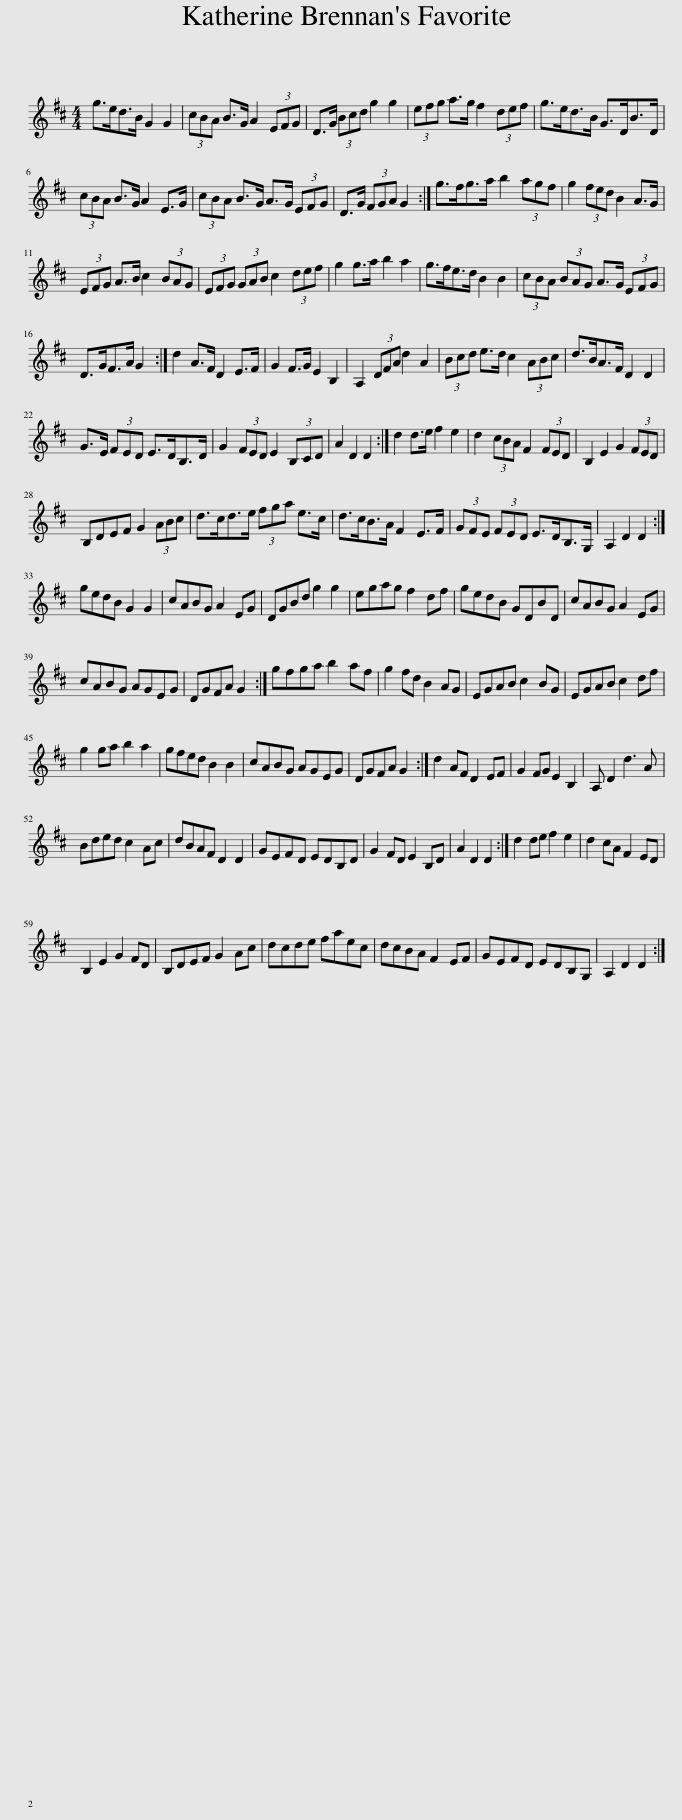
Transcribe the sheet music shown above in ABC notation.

X:1
L:1/8
M:4/4
I:linebreak $
K:D
V:1 treble
V:1
 g>ed>B G2 G2 | (3cBA B>G A2 (3EFG | D>G (3Bcd g2 g2 | (3efg a>g f2 (3def | g>ed>B G>DB>D |$ %5
 (3cBA B>G A2 E>G | (3cBA B>G A>G (3EFG | D>G (3FGA G2 :| g>fg>a b2 (3agf | g2 (3fed B2 A>G |$ %10
 (3EFG A>B c2 (3BAG | (3EFG (3GAB c2 (3def | g2 g>a b2 a2 | g>fe>d B2 B2 | (3cBA (3BAG A>G (3EFG |$ %15
 D>GF>A G2 :| d2 A>F D2 E>F | G2 F>G E2 B,2 | A,2 (3DFA d2 A2 | (3Bcd e>d c2 (3ABc | %20
 d>BA>F D2 D2 |$ G>E (3FED E>DB,>D | G2 (3FED E2 (3B,CD | A2 D2 D2 :| d2 d>e f2 e2 | %25
 d2 (3cBA F2 (3FED | B,2 E2 G2 (3FED |$ B,DEF G2 (3ABc | d>cd>e (3fga e>c | d>cB>A F2 E>F | %30
 (3GFE (3FED E>DB,>G, | A,2 D2 D2 :|$ gedB G2 G2 | cABG A2 EG | DGBd g2 g2 | %35
 egag f2 df | gedB GDBD | cABG A2 EG |$ cABG AGEG | DGFA G2 :| %40
 gfga b2 af | g2 fd B2 AG | EGAB c2 BG | EGAB c2 df |$ g2 ga b2 a2 | %45
 gfed B2 B2 | cABG AGEG | DGFA G2 :| d2 AF D2 EF | G2 FG E2 B,2 | %50
 A, D2 d3 A |$ Bded c2 Ac | dBAF D2 D2 | GEFD EDB,D | G2 FD E2 B,D | %55
 A2 D2 D2 :| d2 de f2 e2 | d2 cA F2 ED |$ B,2 E2 G2 FD | B,DEF G2 Ac | %60
 dcde faec | dcBA F2 EF | GEFD EDB,G, | A,2 D2 D2 :| %64
